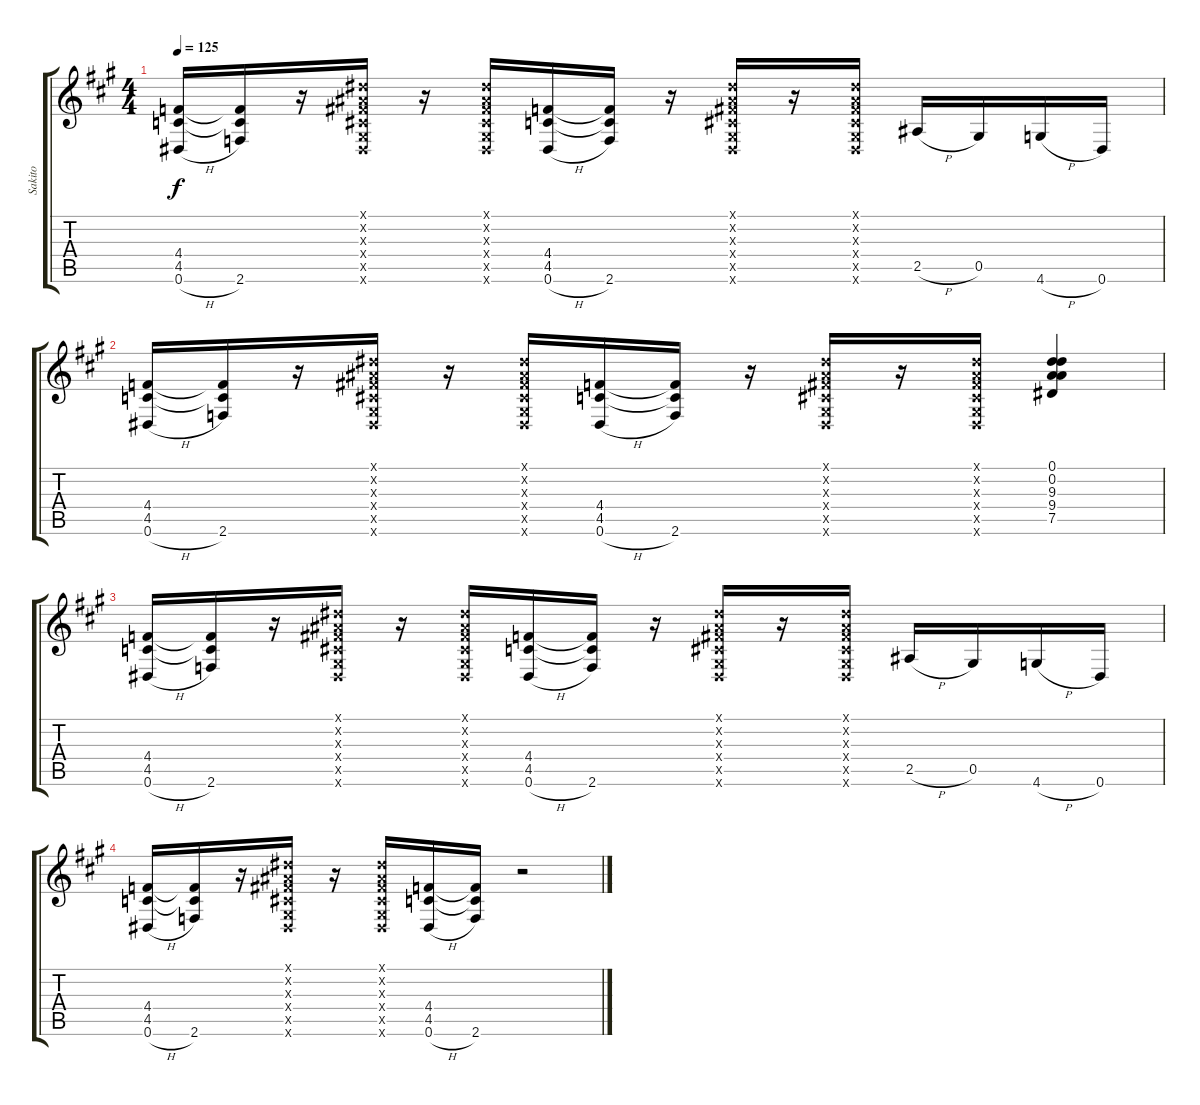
\track ("Sakito" "Sakito") {instrument distortionguitar}
\staff {score tabs}
\tuning (Eb4 Bb3 Gb3 Db3 Ab2 Eb2) {hide}
\ts (4 4)
\tempo 125
\clef g2
\ks a
(4.4 4.5 0.6{h}).16{dy f} (4.4{t} 4.5{t} 2.6).16 r.16 (0.1{x} 0.2{x} 0.3{x} 0.4{x} 0.5{x} 0.6{x}).16 r.16 (0.1{x} 0.2{x} 0.3{x} 0.4{x} 0.5{x} 0.6{x}).16 (4.4 4.5 0.6{h}).16 (4.4{t} 4.5{t} 2.6).16 r.16 (0.1{x} 0.2{x} 0.3{x} 0.4{x} 0.5{x} 0.6{x}).16 r.16 (0.1{x} 0.2{x} 0.3{x} 0.4{x} 0.5{x} 0.6{x}).16 2.5{h}.16 0.5.16 4.6{h}.16 0.6.16 |
(4.4 4.5 0.6{h}).16 (4.4{t} 4.5{t} 2.6).16 r.16 (0.1{x} 0.2{x} 0.3{x} 0.4{x} 0.5{x} 0.6{x}).16 r.16 (0.1{x} 0.2{x} 0.3{x} 0.4{x} 0.5{x} 0.6{x}).16 (4.4 4.5 0.6{h}).16 (4.4{t} 4.5{t} 2.6).16 r.16 (0.1{x} 0.2{x} 0.3{x} 0.4{x} 0.5{x} 0.6{x}).16 r.16 (0.1{x} 0.2{x} 0.3{x} 0.4{x} 0.5{x} 0.6{x}).16 (0.1 0.2 9.3 9.4 7.5).4 |
(4.4 4.5 0.6{h}).16 (4.4{t} 4.5{t} 2.6).16 r.16 (0.1{x} 0.2{x} 0.3{x} 0.4{x} 0.5{x} 0.6{x}).16 r.16 (0.1{x} 0.2{x} 0.3{x} 0.4{x} 0.5{x} 0.6{x}).16 (4.4 4.5 0.6{h}).16 (4.4{t} 4.5{t} 2.6).16 r.16 (0.1{x} 0.2{x} 0.3{x} 0.4{x} 0.5{x} 0.6{x}).16 r.16 (0.1{x} 0.2{x} 0.3{x} 0.4{x} 0.5{x} 0.6{x}).16 2.5{h}.16 0.5.16 4.6{h}.16 0.6.16 |
(4.4 4.5 0.6{h}).16 (4.4{t} 4.5{t} 2.6).16 r.16 (0.1{x} 0.2{x} 0.3{x} 0.4{x} 0.5{x} 0.6{x}).16 r.16 (0.1{x} 0.2{x} 0.3{x} 0.4{x} 0.5{x} 0.6{x}).16 (4.4 4.5 0.6{h}).16 (4.4{t} 4.5{t} 2.6).16 r.2
